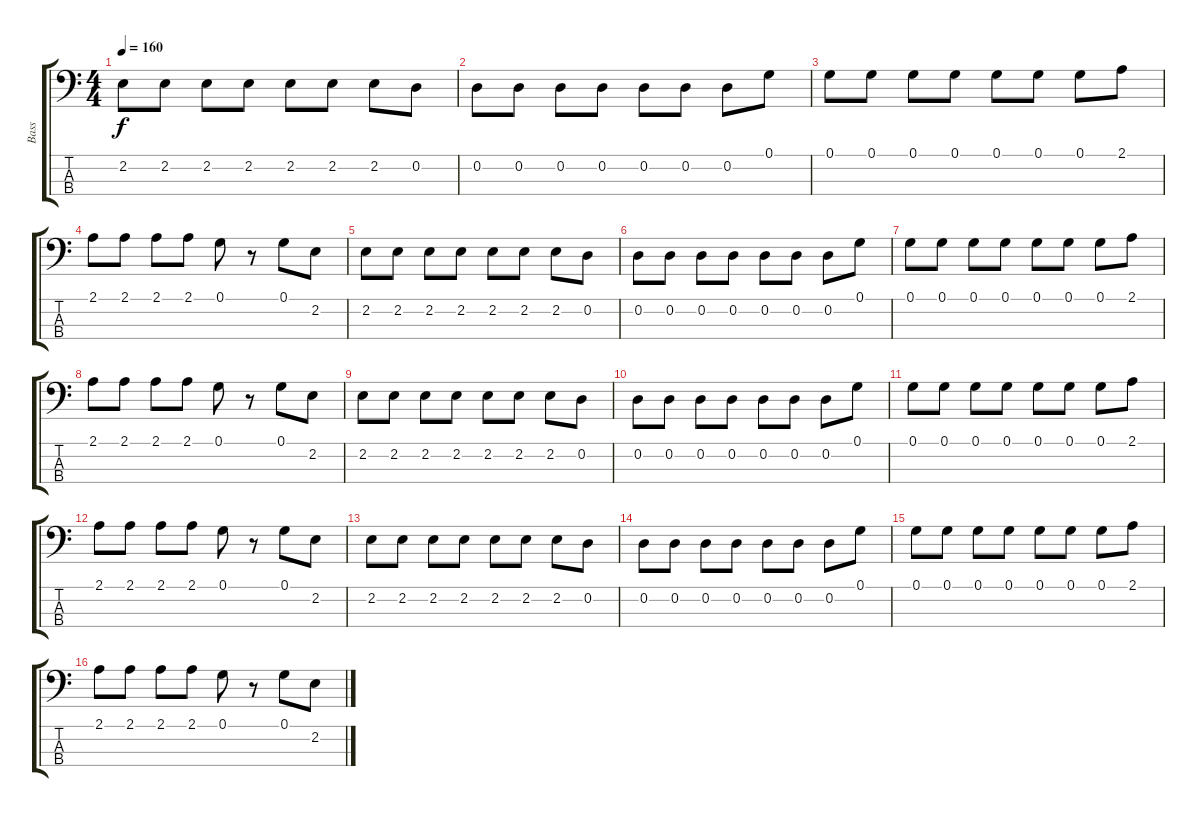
\track ("Bass" "Bass") {instrument electricbasspick}
\staff {score tabs}
\tuning (G2 D2 A1 E1) {hide}
\ts (4 4)
\tempo 160
\clef f4
\ks c
2.2.8{dy f} 2.2.8 2.2.8 2.2.8 2.2.8 2.2.8 2.2.8 0.2.8 |
0.2.8 0.2.8 0.2.8 0.2.8 0.2.8 0.2.8 0.2.8 0.1.8 |
0.1.8 0.1.8 0.1.8 0.1.8 0.1.8 0.1.8 0.1.8 2.1.8 |
2.1.8 2.1.8 2.1.8 2.1.8 0.1.8 r.8 0.1.8 2.2.8 |
2.2.8 2.2.8 2.2.8 2.2.8 2.2.8 2.2.8 2.2.8 0.2.8 |
0.2.8 0.2.8 0.2.8 0.2.8 0.2.8 0.2.8 0.2.8 0.1.8 |
0.1.8 0.1.8 0.1.8 0.1.8 0.1.8 0.1.8 0.1.8 2.1.8 |
2.1.8 2.1.8 2.1.8 2.1.8 0.1.8 r.8 0.1.8 2.2.8 |
2.2.8 2.2.8 2.2.8 2.2.8 2.2.8 2.2.8 2.2.8 0.2.8 |
0.2.8 0.2.8 0.2.8 0.2.8 0.2.8 0.2.8 0.2.8 0.1.8 |
0.1.8 0.1.8 0.1.8 0.1.8 0.1.8 0.1.8 0.1.8 2.1.8 |
2.1.8 2.1.8 2.1.8 2.1.8 0.1.8 r.8 0.1.8 2.2.8 |
2.2.8 2.2.8 2.2.8 2.2.8 2.2.8 2.2.8 2.2.8 0.2.8 |
0.2.8 0.2.8 0.2.8 0.2.8 0.2.8 0.2.8 0.2.8 0.1.8 |
0.1.8 0.1.8 0.1.8 0.1.8 0.1.8 0.1.8 0.1.8 2.1.8 |
2.1.8 2.1.8 2.1.8 2.1.8 0.1.8 r.8 0.1.8 2.2.8
